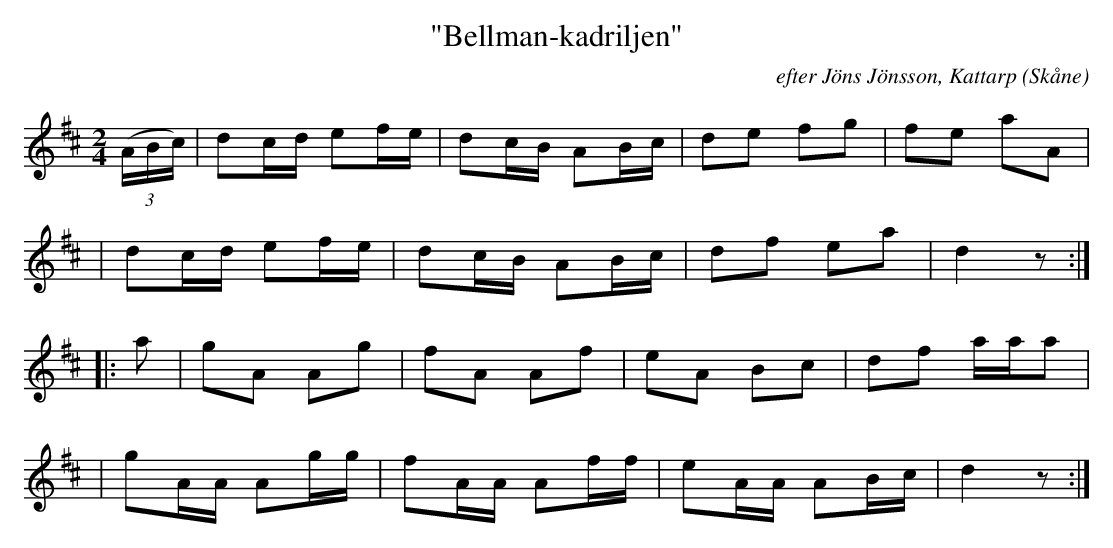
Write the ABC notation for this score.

X:1
T:"Bellman-kadriljen"
C:efter Jöns Jönsson, Kattarp
O:Skåne
M:2/4
L:1/8
K:D
((3A/B/c/) | dc/d/ ef/e/ | dc/B/ AB/c/ | de fg | fe aA |
| dc/d/ ef/e/ | dc/B/ AB/c/ | df ea | d2 z :|
|: a | gA Ag | fA Af | eA Bc | df a/a/a |
| gA/A/ Ag/g/ | fA/A/ Af/f/ | eA/A/ AB/c/ | d2 z :|
